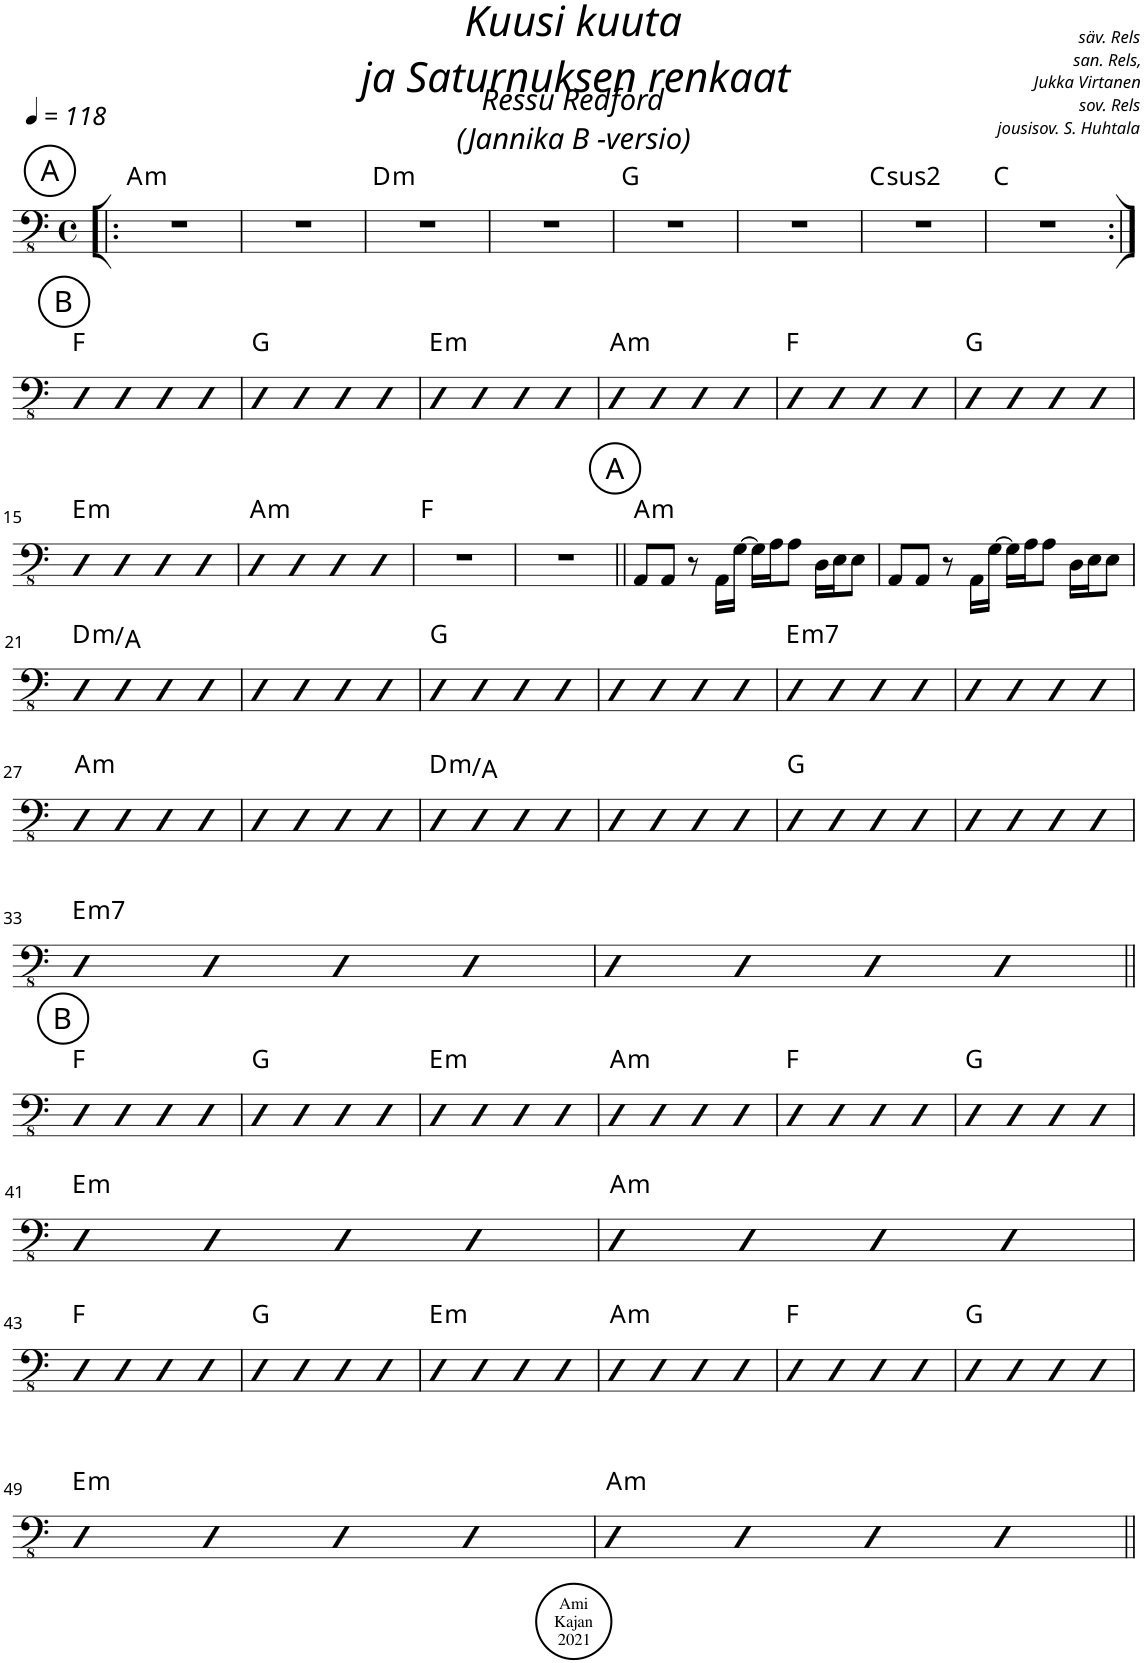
**kern	**harte
*part1	*part1
*staff1	*
*I"Acoustic Bass	*
*I'Bass	*
*clefFv4	*
*k[]	*
*M4/4	*
*met(c)	*
*MM118	*
!!LO:REH:place=s1:a:cj:enc=circle:fs=14:t=A
=1!|:	=1!|:
!	!LO:H:kt=m
1r	A:min
=2	=2
1r	.
=3	=3
!	!LO:H:kt=m
1r	D:min
=4	=4
1r	.
=5	=5
1r	G:maj
=6	=6
1r	.
=7	=7
!	!LO:H:kt=2
1r	C:(1,2,5)
=8	=8
1r	C:maj
!!LO:LB:g=z
!!LO:REH:place=s1:a:cj:enc=circle:fs=14:t=B
=9:|!	=9:|!
4DD	F:maj
4DD	.
4DD	.
4DD	.
=10	=10
4DD	G:maj
4DD	.
4DD	.
4DD	.
=11	=11
!	!LO:H:kt=m
4DD	E:min
4DD	.
4DD	.
4DD	.
=12	=12
!	!LO:H:kt=m
4DD	A:min
4DD	.
4DD	.
4DD	.
=13	=13
4DD	F:maj
4DD	.
4DD	.
4DD	.
=14	=14
4DD	G:maj
4DD	.
4DD	.
4DD	.
!!LO:LB:g=z
=15	=15
!	!LO:H:kt=m
4DD	E:min
4DD	.
4DD	.
4DD	.
=16	=16
!	!LO:H:kt=m
4DD	A:min
4DD	.
4DD	.
4DD	.
=17	=17
1r	F:maj
=18	=18
1r	.
!!LO:REH:place=s1:a:cj:enc=circle:fs=14:t=A
=19||	=19||
!	!LO:H:kt=m
8AAA/L	A:min
8AAA/J	.
8r	.
16AAA\LL	.
[16GG\JJ	.
16GG\LL]	.
16AA\J	.
8AA\J	.
16DD\LL	.
16EE\J	.
8EE\J	.
=20	=20
8AAA/L	.
8AAA/J	.
8r	.
16AAA\LL	.
[16GG\JJ	.
16GG\LL]	.
16AA\J	.
8AA\J	.
16DD\LL	.
16EE\J	.
8EE\J	.
!!LO:LB:g=z
=21	=21
!	!LO:H:kt=m
4DD	D:min/5
4DD	.
4DD	.
4DD	.
=22	=22
4DD	.
4DD	.
4DD	.
4DD	.
=23	=23
4DD	G:maj
4DD	.
4DD	.
4DD	.
=24	=24
4DD	.
4DD	.
4DD	.
4DD	.
=25	=25
!	!LO:H:kt=m7
4DD	E:min7
4DD	.
4DD	.
4DD	.
=26	=26
4DD	.
4DD	.
4DD	.
4DD	.
!!LO:LB:g=z
=27	=27
!	!LO:H:kt=m
4DD	A:min
4DD	.
4DD	.
4DD	.
=28	=28
4DD	.
4DD	.
4DD	.
4DD	.
=29	=29
!	!LO:H:kt=m
4DD	D:min/5
4DD	.
4DD	.
4DD	.
=30	=30
4DD	.
4DD	.
4DD	.
4DD	.
=31	=31
4DD	G:maj
4DD	.
4DD	.
4DD	.
=32	=32
4DD	.
4DD	.
4DD	.
4DD	.
!!LO:LB:g=z
=33	=33
!	!LO:H:kt=m7
4DD	E:min7
4DD	.
4DD	.
4DD	.
=34	=34
4DD	.
4DD	.
4DD	.
4DD	.
!!LO:LB:g=z
!!LO:REH:place=s1:a:cj:enc=circle:fs=14:t=B
=35||	=35||
4DD	F:maj
4DD	.
4DD	.
4DD	.
=36	=36
4DD	G:maj
4DD	.
4DD	.
4DD	.
=37	=37
!	!LO:H:kt=m
4DD	E:min
4DD	.
4DD	.
4DD	.
=38	=38
!	!LO:H:kt=m
4DD	A:min
4DD	.
4DD	.
4DD	.
=39	=39
4DD	F:maj
4DD	.
4DD	.
4DD	.
=40	=40
4DD	G:maj
4DD	.
4DD	.
4DD	.
!!LO:LB:g=z
=41	=41
!	!LO:H:kt=m
4DD	E:min
4DD	.
4DD	.
4DD	.
=42	=42
!	!LO:H:kt=m
4DD	A:min
4DD	.
4DD	.
4DD	.
!!LO:LB:g=z
=43	=43
4DD	F:maj
4DD	.
4DD	.
4DD	.
=44	=44
4DD	G:maj
4DD	.
4DD	.
4DD	.
=45	=45
!	!LO:H:kt=m
4DD	E:min
4DD	.
4DD	.
4DD	.
=46	=46
!	!LO:H:kt=m
4DD	A:min
4DD	.
4DD	.
4DD	.
=47	=47
4DD	F:maj
4DD	.
4DD	.
4DD	.
=48	=48
4DD	G:maj
4DD	.
4DD	.
4DD	.
!!LO:LB:g=z
=49	=49
!	!LO:H:kt=m
4DD	E:min
4DD	.
4DD	.
4DD	.
=50	=50
!	!LO:H:kt=m
4DD	A:min
4DD	.
4DD	.
4DD	.
=||	=||
*-	*-
